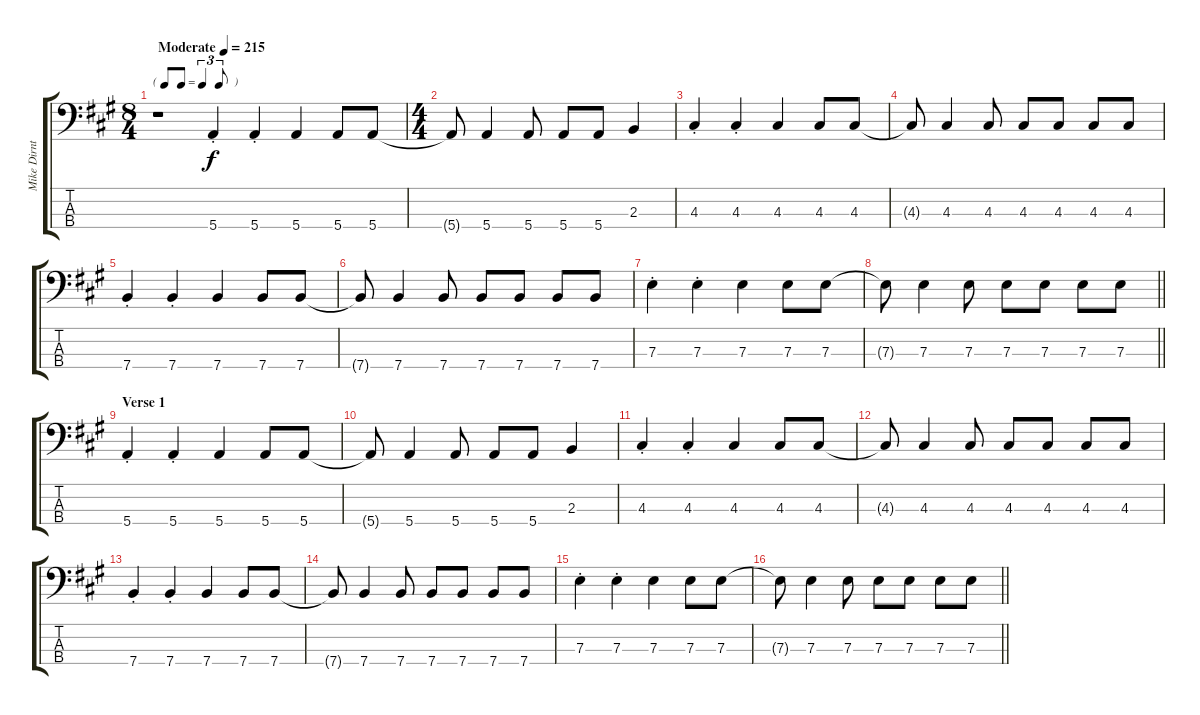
\track ("Mike Dirnt (Bass)" "Mike Dirnt") {instrument electricbassfinger}
\staff {score tabs}
\tuning (G2 D2 A1 E1) {hide}
\ts (8 4)
\tf triplet8th
\tempo (215 "Moderate")
\clef f4
\ks a
r.1{dy f instrument electricbassfinger} 5.4{st}.4 5.4{st}.4 5.4.4 5.4.8 5.4.8 |
\ts (4 4)
5.4{t}.8 5.4.4 5.4.8 5.4.8 5.4.8 2.3.4 |
4.3{st}.4 4.3{st}.4 4.3.4 4.3.8 4.3.8 |
4.3{t}.8 4.3.4 4.3.8 4.3.8 4.3.8 4.3.8 4.3.8 |
7.4{st}.4 7.4{st}.4 7.4.4 7.4.8 7.4.8 |
7.4{t}.8 7.4.4 7.4.8 7.4.8 7.4.8 7.4.8 7.4.8 |
7.3{st}.4 7.3{st}.4 7.3.4 7.3.8 7.3.8 |
\barLineRight lightlight
7.3{t}.8 7.3.4 7.3.8 7.3.8 7.3.8 7.3.8 7.3.8 |
\section ("" "Verse 1")
5.4{st}.4 5.4{st}.4 5.4.4 5.4.8 5.4.8 |
5.4{t}.8 5.4.4 5.4.8 5.4.8 5.4.8 2.3.4 |
4.3{st}.4 4.3{st}.4 4.3.4 4.3.8 4.3.8 |
4.3{t}.8 4.3.4 4.3.8 4.3.8 4.3.8 4.3.8 4.3.8 |
7.4{st}.4 7.4{st}.4 7.4.4 7.4.8 7.4.8 |
7.4{t}.8 7.4.4 7.4.8 7.4.8 7.4.8 7.4.8 7.4.8 |
7.3{st}.4 7.3{st}.4 7.3.4 7.3.8 7.3.8 |
\barLineRight lightlight
7.3{t}.8 7.3.4 7.3.8 7.3.8 7.3.8 7.3.8 7.3.8
